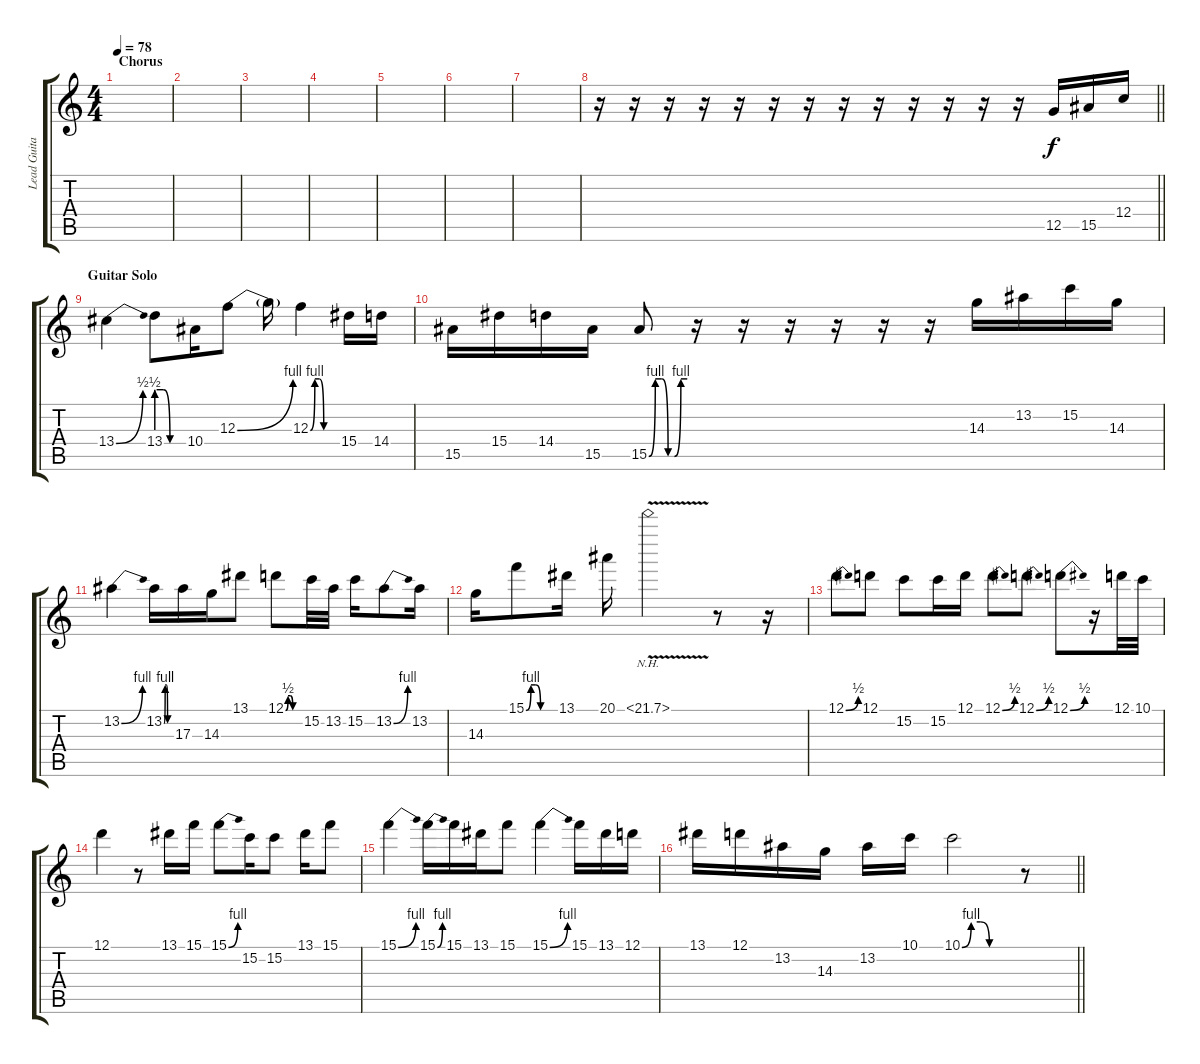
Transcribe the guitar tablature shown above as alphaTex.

\track ("Lead Guitar" "Lead Guita") {instrument overdrivenguitar}
\staff {score tabs}
\tuning (D4 A3 F3 C3 G2 C2) {hide}
\ts (4 4)
\section ("" "Chorus")
\tempo 78
\clef g2
\ks c
|
|
|
|
|
|
|
\barLineRight lightlight
r.16 r.16 r.16 r.16 r.16 r.16 r.16 r.16 r.16 r.16 r.16 r.16 r.16 12.5.16 15.5.16 12.4.16 |
\section ("" "Guitar Solo")
13.4{be (bend 0 0 60 2)}.4 13.4{be (custom 0 2 15 2 30 0 60 0)}.8 10.4.16 12.3{be (bend 0 0 60 4)}.8 12.3{t}.16 12.3{be (custom 0 0 10 4 20 4 30 0 60 0)}.4{dy f} 15.4.16 14.4.16 |
15.5.16 15.4.16 14.4.16 15.5.16 15.5{be (custom 0 0 10 4 20 4 30 0 40 0 50 4 60 4)}.8 r.16 r.16 r.16 r.16 r.16 r.16 14.3.16 13.2.16 15.2.16 14.3.16 |
13.2{be (bend 0 0 60 4)}.4 13.2{be (custom 0 0 10 4 20 4 30 0 60 0)}.16 17.3.16 14.3.16 13.1.8 12.1{be (custom 0 0 10 2 20 2 30 0 60 0)}.8 15.2.32 13.2.32 15.2.16 13.2{be (bend 0 0 60 4)}.8 13.2.16 |
14.3.16 15.1{be (custom 0 0 10 4 20 4 30 0 60 0)}.8 13.1.16 20.1.16 22.1{nh v}.2 r.8 r.16 |
12.1{be (bend 0 0 60 2)}.8 12.1.8 15.2.8 15.2.16 12.1.16 12.1{be (bend 0 0 60 2)}.8 12.1{be (bend 0 0 60 2)}.8 12.1{be (bend 0 0 60 2)}.8 r.16 12.1.32 10.1.32 |
12.1.4 r.8 13.1.16 15.1.16 15.1{be (bend 0 0 60 4)}.8 15.2.16 15.2.8 13.1.16 15.1.8 |
15.1{be (bend 0 0 60 4)}.4 15.1{be (bend 0 0 60 4)}.16 15.1.16 13.1.16 15.1.8 15.1{be (bend 0 0 60 4)}.4 15.1.16 13.1.16 12.1.16 |
\barLineRight lightlight
13.1.16 12.1.16 13.2.16 14.3.16 13.2.16 10.1.16 10.1{be (custom 0 0 10 4 20 4 30 0 60 0)}.2 r.8
